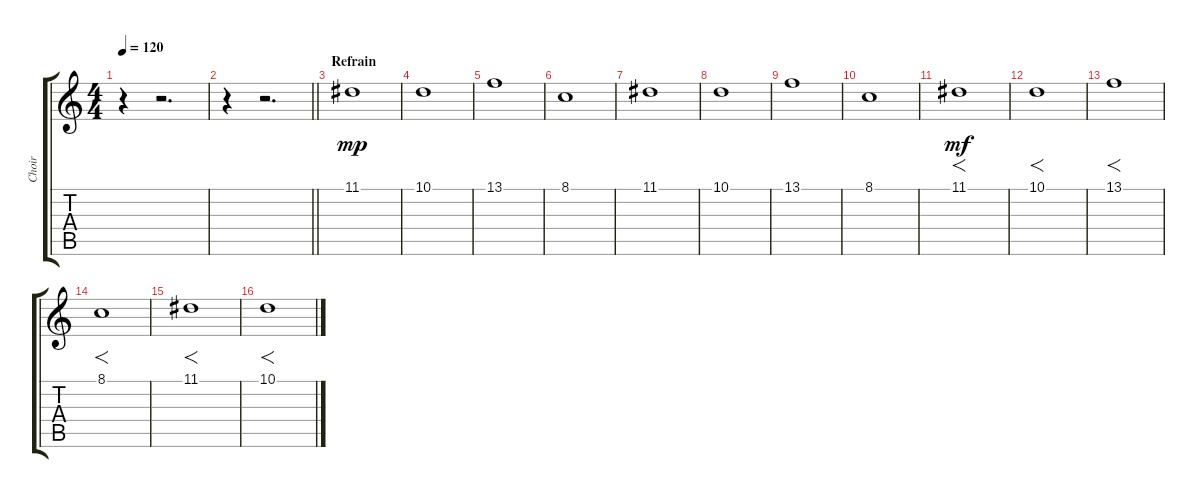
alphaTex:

\track ("Choir" "Choir") {instrument voiceoohs}
\staff {score tabs}
\tuning (E4 B3 G3 D3 A2 E2) {hide}
\ts (4 4)
\tempo 120
\clef g2
\ks c
r.4{dy mp} r.2{d} |
\barLineRight lightlight
r.4 r.2{d} |
\section ("" "Refrain")
11.1.1 |
10.1.1 |
13.1.1 |
8.1.1 |
11.1.1 |
10.1.1 |
13.1.1 |
8.1.1 |
11.1.1{f dy mf} |
10.1.1{f} |
13.1.1{f} |
8.1.1{f} |
11.1.1{f} |
10.1.1{f}
